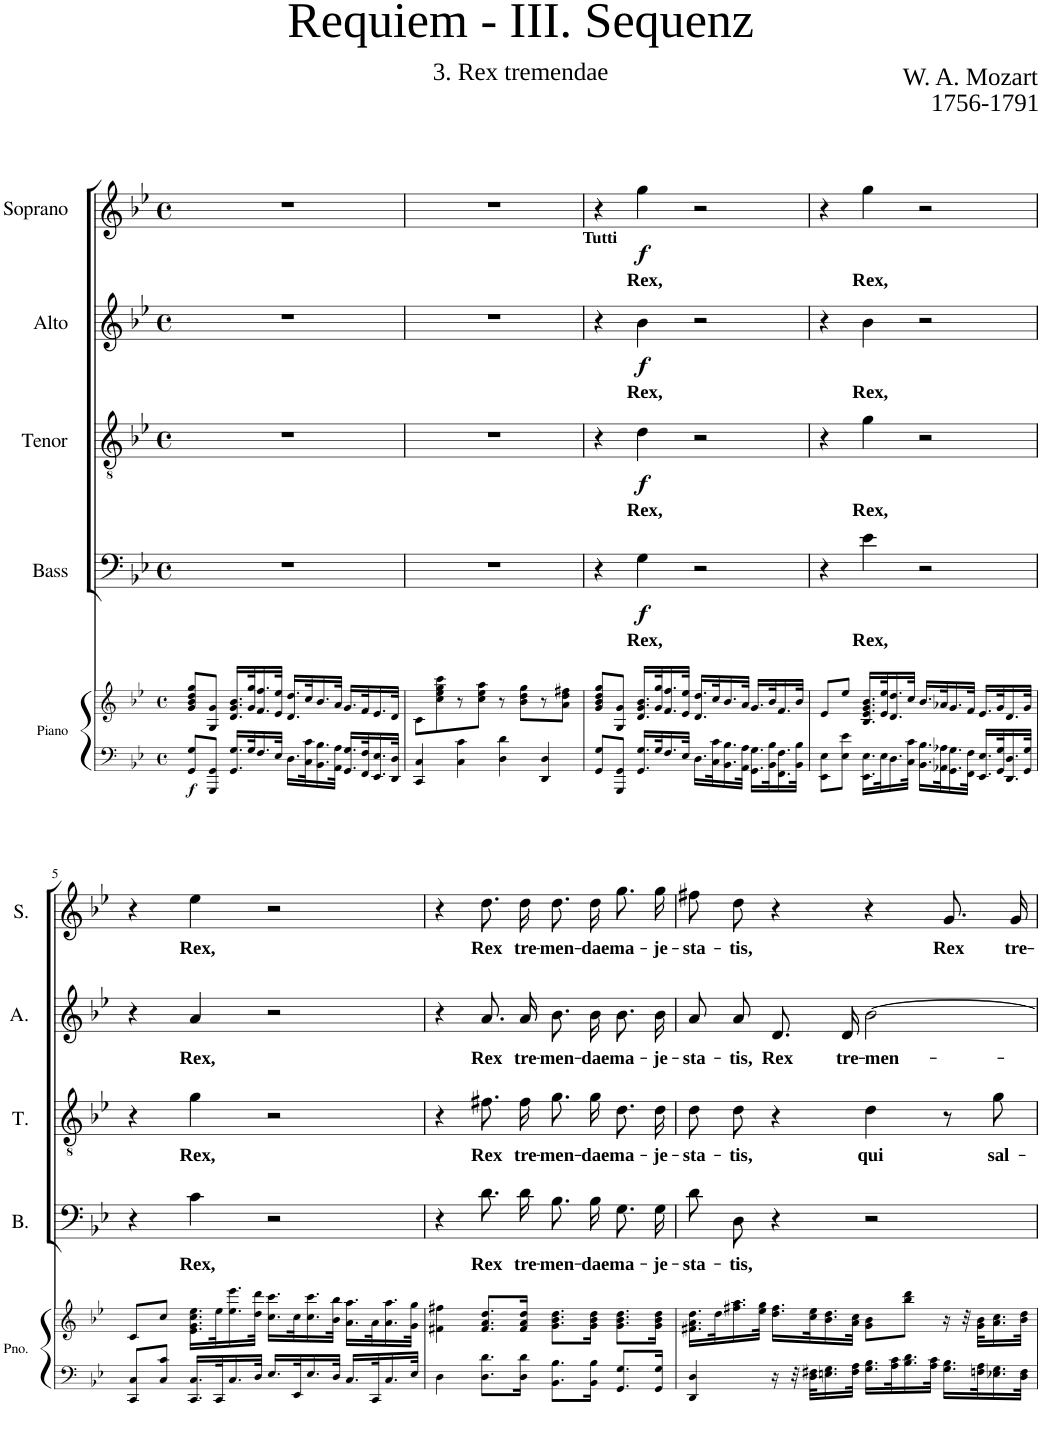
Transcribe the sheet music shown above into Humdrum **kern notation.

**kern	**kern	**dynam	**kern	**text	**dynam	**kern	**text	**dynam	**kern	**text	**dynam	**kern	**text	**dynam
*part5	*part5	*part5	*part4	*part4	*part4	*part3	*part3	*part3	*part2	*part2	*part2	*part1	*part1	*part1
*staff6	*staff5	*staff5/6	*staff4	*staff4	*staff4	*staff3	*staff3	*staff3	*staff2	*staff2	*staff2	*staff1	*staff1	*staff1
*I"Piano	*	*	*I"Bass	*	*	*I"Tenor	*	*	*I"Alto	*	*	*I"Soprano	*	*
*I'Pno.	*	*	*I'B.	*	*	*I'T.	*	*	*I'A.	*	*	*I'S.	*	*
*stria5	*stria5	*	*	*	*	*	*	*	*	*	*	*	*	*
*clefF4	*clefG2	*	*clefF4	*	*	*clefGv2	*	*	*clefG2	*	*	*clefG2	*	*
*k[b-e-]	*k[b-e-]	*	*k[b-e-]	*	*	*k[b-e-]	*	*	*k[b-e-]	*	*	*k[b-e-]	*	*
*M4/4	*M4/4	*	*M4/4	*	*	*M4/4	*	*	*M4/4	*	*	*M4/4	*	*
*met(c)	*met(c)	*	*met(c)	*	*	*met(c)	*	*	*met(c)	*	*	*met(c)	*	*
=1	=1	=1	=1	=1	=1	=1	=1	=1	=1	=1	=1	=1	=1	=1
!	!	!LO:DY:b=2	!	!	!	!	!	!	!	!	!	!	!	!
8GG/ 8G/L	8g/ 8b-/ 8dd/ 8gg/L	f	1r	.	.	1r	.	.	1r	.	.	1r	.	.
8GGG/ 8GG/J	8G/ 8g/J	.	.	.	.	.	.	.	.	.	.	.	.	.
16.GG/ 16.G/LL	16.d/ 16.g/ 16.b-/LL	.	.	.	.	.	.	.	.	.	.	.	.	.
32G/K	32g/ 32gg/K	.	.	.	.	.	.	.	.	.	.	.	.	.
16.F/	16.f/ 16.ff/	.	.	.	.	.	.	.	.	.	.	.	.	.
32E-/JJk	32e-/ 32ee-/JJk	.	.	.	.	.	.	.	.	.	.	.	.	.
16.D\LL	16.d/ 16.dd/LL	.	.	.	.	.	.	.	.	.	.	.	.	.
32C\ 32c\K	32cc/K	.	.	.	.	.	.	.	.	.	.	.	.	.
16.BB-\ 16.B-\	16.b-/	.	.	.	.	.	.	.	.	.	.	.	.	.
32AA\ 32A\JJk	32a/JJk	.	.	.	.	.	.	.	.	.	.	.	.	.
16.GG/ 16.G/LL	16.g/LL	.	.	.	.	.	.	.	.	.	.	.	.	.
32FF/ 32F/K	32f/K	.	.	.	.	.	.	.	.	.	.	.	.	.
16.EE-/ 16.E-/	16.e-/	.	.	.	.	.	.	.	.	.	.	.	.	.
32DD/ 32D/JJk	32d/JJk	.	.	.	.	.	.	.	.	.	.	.	.	.
=2	=2	=2	=2	=2	=2	=2	=2	=2	=2	=2	=2	=2	=2	=2
4CC/ 4C/	8c\L	.	1r	.	.	1r	.	.	1r	.	.	1r	.	.
.	8cc\ 8ee-\ 8gg\ 8ccc\	.	.	.	.	.	.	.	.	.	.	.	.	.
4C\ 4c\	8r	.	.	.	.	.	.	.	.	.	.	.	.	.
.	8cc\ 8ee-\ 8aa\J	.	.	.	.	.	.	.	.	.	.	.	.	.
4D\ 4d\	8r	.	.	.	.	.	.	.	.	.	.	.	.	.
.	8b-\ 8dd\ 8gg\L	.	.	.	.	.	.	.	.	.	.	.	.	.
4DD/ 4D/	8r	.	.	.	.	.	.	.	.	.	.	.	.	.
.	8a\ 8dd\ 8ff#X\J	.	.	.	.	.	.	.	.	.	.	.	.	.
!	!	!	!	!	!	!	!	!	!	!	!	!LO:TX:b:B:t=Tutti	!	!
=3	=3	=3	=3	=3	=3	=3	=3	=3	=3	=3	=3	=3	=3	=3
8GG/ 8G/L	8g/ 8b-/ 8dd/ 8gg/L	.	4r	.	.	4r	.	.	4r	.	.	4r	.	.
8GGG/ 8GG/J	8G/ 8g/J	.	.	.	.	.	.	.	.	.	.	.	.	.
!	!	!	!	!LO:LY:b	!LO:DY:b	!	!LO:LY:b	!LO:DY:b	!	!LO:LY:b	!LO:DY:b	!	!LO:LY:b	!LO:DY:b
16.GG/ 16.G/LL	16.d/ 16.g/ 16.b-/LL	.	4G\	Rex,	f	4d\	Rex,	f	4b-\	Rex,	f	4gg\	Rex,	f
32G/K	32g/ 32gg/K	.	.	.	.	.	.	.	.	.	.	.	.	.
16.F/	16.f/ 16.ff/	.	.	.	.	.	.	.	.	.	.	.	.	.
32E-/JJk	32e-/ 32ee-/JJk	.	.	.	.	.	.	.	.	.	.	.	.	.
16.D\LL	16.d/ 16.dd/LL	.	2r	.	.	2r	.	.	2r	.	.	2r	.	.
32C\ 32c\K	32cc/K	.	.	.	.	.	.	.	.	.	.	.	.	.
16.BB-\ 16.B-\	16.b-/	.	.	.	.	.	.	.	.	.	.	.	.	.
32AA\ 32A\JJk	32a/JJk	.	.	.	.	.	.	.	.	.	.	.	.	.
16.GG\ 16.G\LL	16.g/LL	.	.	.	.	.	.	.	.	.	.	.	.	.
32BB-\ 32B-\K	32b-/K	.	.	.	.	.	.	.	.	.	.	.	.	.
16.FF\ 16.F\	16.f/	.	.	.	.	.	.	.	.	.	.	.	.	.
32BB-\ 32B-\JJk	32b-/JJk	.	.	.	.	.	.	.	.	.	.	.	.	.
=4	=4	=4	=4	=4	=4	=4	=4	=4	=4	=4	=4	=4	=4	=4
8EE-\ 8E-\L	8e-/L	.	4r	.	.	4r	.	.	4r	.	.	4r	.	.
8E-\ 8e-\J	8ee-/J	.	.	.	.	.	.	.	.	.	.	.	.	.
!	!	!	!	!LO:LY:b	!	!	!LO:LY:b	!	!	!LO:LY:b	!	!	!LO:LY:b	!
16.EE-\ 16.E-\LL	16.B-/ 16.e-/ 16.g/ 16.b-/LL	.	4e-\	Rex,	.	4g\	Rex,	.	4b-\	Rex,	.	4gg\	Rex,	.
32E-\K	32e-/ 32ee-/K	.	.	.	.	.	.	.	.	.	.	.	.	.
16.D\	16.d/ 16.dd/	.	.	.	.	.	.	.	.	.	.	.	.	.
32C\ 32c\JJk	32cc/JJk	.	.	.	.	.	.	.	.	.	.	.	.	.
16.BB-\ 16.B-\LL	16.b-/LL	.	2r	.	.	2r	.	.	2r	.	.	2r	.	.
32AA-X\ 32A-X\K	32a-X/K	.	.	.	.	.	.	.	.	.	.	.	.	.
16.GG\ 16.G\	16.g/	.	.	.	.	.	.	.	.	.	.	.	.	.
32FF\ 32F\JJk	32f/JJk	.	.	.	.	.	.	.	.	.	.	.	.	.
16.EE-/ 16.E-/LL	16.e-/LL	.	.	.	.	.	.	.	.	.	.	.	.	.
32GG/ 32G/K	32g/K	.	.	.	.	.	.	.	.	.	.	.	.	.
16.DD/ 16.D/	16.d/	.	.	.	.	.	.	.	.	.	.	.	.	.
32GG/ 32G/JJk	32g/JJk	.	.	.	.	.	.	.	.	.	.	.	.	.
!!LO:LB:g=z
=5	=5	=5	=5	=5	=5	=5	=5	=5	=5	=5	=5	=5	=5	=5
8CC/ 8C/L	8c/L	.	4r	.	.	4r	.	.	4r	.	.	4r	.	.
8C/ 8c/J	8cc/J	.	.	.	.	.	.	.	.	.	.	.	.	.
!	!	!	!	!LO:LY:b	!	!	!LO:LY:b	!	!	!LO:LY:b	!	!	!LO:LY:b	!
16.CC/ 16.C/LL	16.e-\ 16.g\ 16.cc\ 16.ee-\LL	.	4c\	Rex,	.	4g\	Rex,	.	4a/	Rex,	.	4ee-\	Rex,	.
32CC/K	32ee-\K	.	.	.	.	.	.	.	.	.	.	.	.	.
16.C/	16.ee-\ 16.eee-\	.	.	.	.	.	.	.	.	.	.	.	.	.
32D/JJk	32dd\ 32ddd\JJk	.	.	.	.	.	.	.	.	.	.	.	.	.
16.E-/LL	16.cc\ 16.ccc\LL	.	2r	.	.	2r	.	.	2r	.	.	2r	.	.
32EE-/K	32cc\K	.	.	.	.	.	.	.	.	.	.	.	.	.
16.E-/	16.cc\ 16.ccc\	.	.	.	.	.	.	.	.	.	.	.	.	.
32D/JJk	32b-\ 32bb-\JJk	.	.	.	.	.	.	.	.	.	.	.	.	.
16.C/LL	16.a\ 16.aa\LL	.	.	.	.	.	.	.	.	.	.	.	.	.
32CC/K	32a\K	.	.	.	.	.	.	.	.	.	.	.	.	.
16.C/	16.a\ 16.aa\	.	.	.	.	.	.	.	.	.	.	.	.	.
32E-/JJk	32g\ 32gg\JJk	.	.	.	.	.	.	.	.	.	.	.	.	.
=6	=6	=6	=6	=6	=6	=6	=6	=6	=6	=6	=6	=6	=6	=6
4D\	4f#X\ 4ff#X\	.	4r	.	.	4r	.	.	4r	.	.	4r	.	.
!	!	!	!	!LO:LY:b	!	!	!LO:LY:b	!	!	!LO:LY:b	!	!	!LO:LY:b	!
8.D\ 8.d\L	8.f#/ 8.a/ 8.dd/L	.	8.d\L	Rex	.	8.f#X\L	Rex	.	8.a/L	Rex	.	8.dd\L	Rex	.
!	!	!	!	!LO:LY:b	!	!	!LO:LY:b	!	!	!LO:LY:b	!	!	!LO:LY:b	!
16D\ 16d\Jk	16f#/ 16a/ 16dd/Jk	.	16d\Jk	tre-	.	16f#\Jk	tre-	.	16a/Jk	tre-	.	16dd\Jk	tre-	.
!	!	!	!	!LO:LY:b	!	!	!LO:LY:b	!	!	!LO:LY:b	!	!	!LO:LY:b	!
8.BB-\ 8.B-\L	8.g\ 8.b-\ 8.dd\L	.	8.B-\L	-men-	.	8.g\L	-men-	.	8.b-\L	-men-	.	8.dd\L	-men-	.
!	!	!	!	!LO:LY:b	!	!	!LO:LY:b	!	!	!LO:LY:b	!	!	!LO:LY:b	!
16BB-\ 16B-\Jk	16g\ 16b-\ 16dd\Jk	.	16B-\Jk	-dae	.	16g\Jk	-dae	.	16b-\Jk	-dae	.	16dd\Jk	-dae	.
!	!	!	!	!LO:LY:b	!	!	!LO:LY:b	!	!	!LO:LY:b	!	!	!LO:LY:b	!
8.GG/ 8.G/L	8.g\ 8.b-\ 8.dd\L	.	8.G\L	ma-	.	8.d\L	ma-	.	8.b-\L	ma-	.	8.gg\L	ma-	.
!	!	!	!	!LO:LY:b	!	!	!LO:LY:b	!	!	!LO:LY:b	!	!	!LO:LY:b	!
16GG/ 16G/Jk	16g\ 16b-\ 16dd\Jk	.	16G\Jk	-je-	.	16d\Jk	-je-	.	16b-\Jk	-je-	.	16gg\Jk	-je-	.
=7	=7	=7	=7	=7	=7	=7	=7	=7	=7	=7	=7	=7	=7	=7
!	!	!	!	!LO:LY:b	!	!	!LO:LY:b	!	!	!LO:LY:b	!	!	!LO:LY:b	!
4DD/ 4D/	16.f#X\ 16.a\ 16.dd\LL	.	8d\L	-sta-	.	8d\L	-sta-	.	8a/L	-sta-	.	8ff#X\L	-sta-	.
.	32dd\K	.	.	.	.	.	.	.	.	.	.	.	.	.
!	!	!	!	!LO:LY:b	!	!	!LO:LY:b	!	!	!LO:LY:b	!	!	!LO:LY:b	!
.	16.ff#X\ 16.aa\	.	8D\J	-tis,	.	8d\J	-tis,	.	8a/J	-tis,	.	8dd\J	-tis,	.
.	32ee-\ 32gg\JJk	.	.	.	.	.	.	.	.	.	.	.	.	.
!	!	!	!	!	!	!	!	!	!	!LO:LY:b	!	!	!	!
16r	16.dd\ 16.ff#\LL	.	4r	.	.	4r	.	.	8.d/L	Rex	.	4r	.	.
32r	.	.	.	.	.	.	.	.	.	.	.	.	.	.
32D\ 32F#X\KLL	32cc\ 32ee-\K	.	.	.	.	.	.	.	.	.	.	.	.	.
16.En\ 16.G\	16.b-\ 16.dd\	.	.	.	.	.	.	.	.	.	.	.	.	.
!	!	!	!	!	!	!	!	!	!	!LO:LY:b	!	!	!	!
.	.	.	.	.	.	.	.	.	16d/Jk	tre-	.	.	.	.
32F#\ 32A\JJk	32a\ 32cc\JJk	.	.	.	.	.	.	.	.	.	.	.	.	.
!	!	!	!	!	!	!	!LO:LY:b	!	!	!LO:LY:b	!	!	!	!
16.G\ 16.B-\LL	8g\ 8b-\L	.	2r	.	.	4d\	qui	.	[2b-\	-men-	.	4r	.	.
32A\ 32c\K	.	.	.	.	.	.	.	.	.	.	.	.	.	.
16.B-\ 16.d\	8bb-\ 8ddd\J	.	.	.	.	.	.	.	.	.	.	.	.	.
32A\ 32c\JJk	.	.	.	.	.	.	.	.	.	.	.	.	.	.
!	!	!	!	!	!	!	!	!	!	!	!	!	!LO:LY:b	!
16.G\ 16.B-\LL	16r	.	.	.	.	8r	.	.	.	.	.	8.g/L	Rex	.
.	32r	.	.	.	.	.	.	.	.	.	.	.	.	.
32Fn\ 32A\K	32g\ 32b-\KLL	.	.	.	.	.	.	.	.	.	.	.	.	.
!	!	!	!	!	!	!	!LO:LY:b	!	!	!	!	!	!	!
16.E-X\ 16.G\	16.a\ 16.cc\	.	.	.	.	8g\	sal-	.	.	.	.	.	.	.
!	!	!	!	!	!	!	!	!	!	!	!	!	!LO:LY:b	!
.	.	.	.	.	.	.	.	.	.	.	.	16g/Jk	tre-	.
32D\ 32F\JJk	32b-\ 32dd\JJk	.	.	.	.	.	.	.	.	.	.	.	.	.
=	=	=	=	=	=	=	=	=	=	=	=	=	=	=
*-	*-	*-	*-	*-	*-	*-	*-	*-	*-	*-	*-	*-	*-	*-
